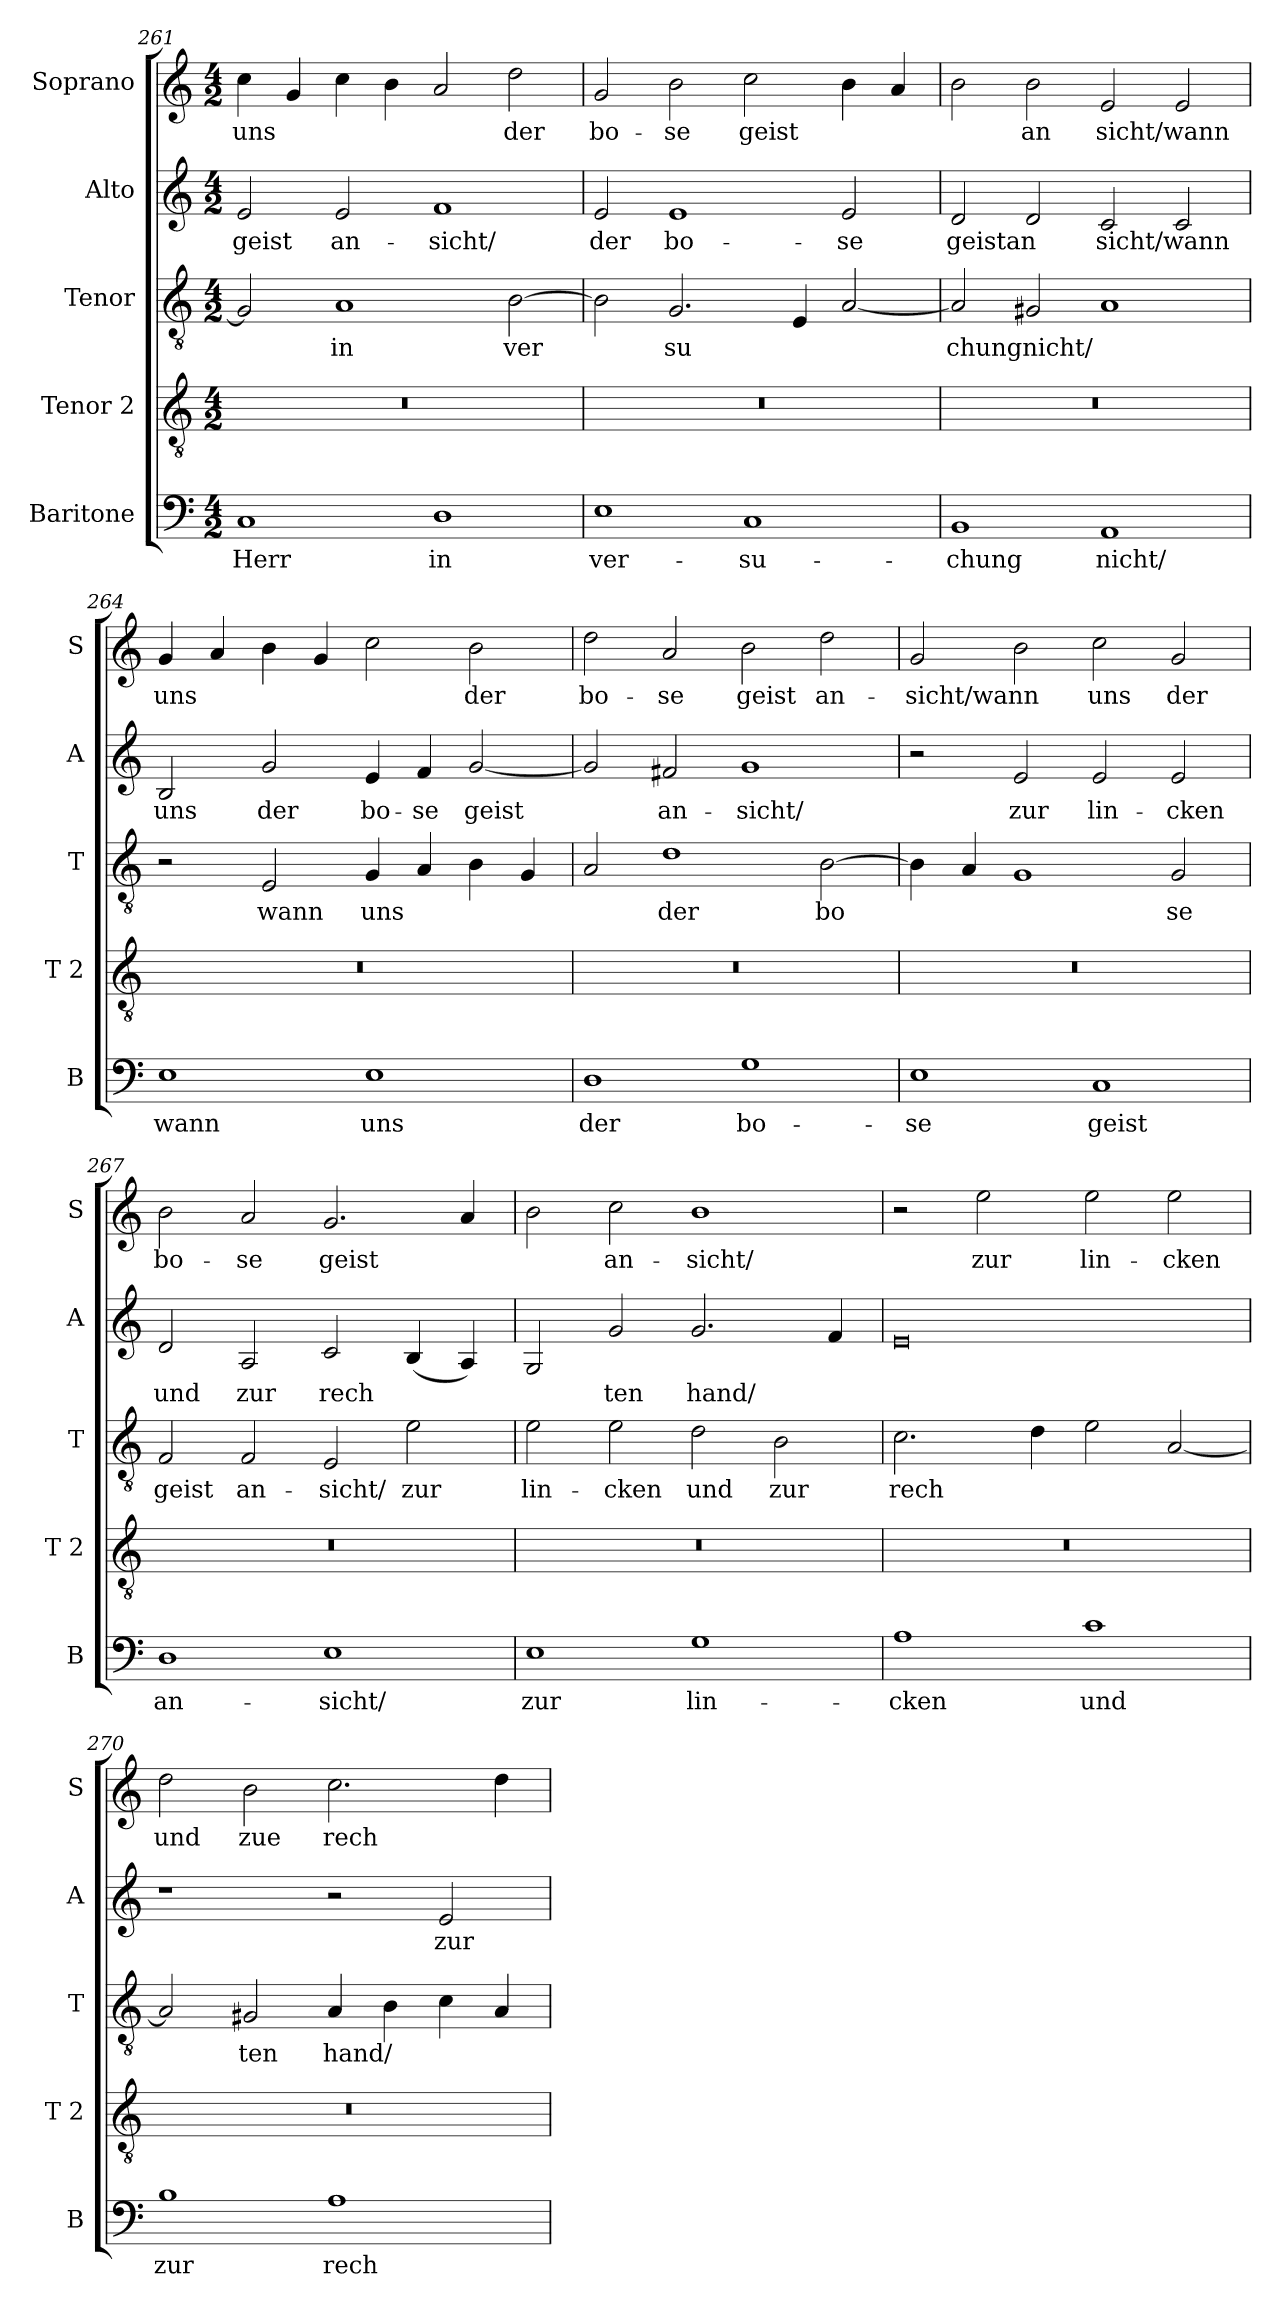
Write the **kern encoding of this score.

**kern	**text	**kern	**kern	**text	**kern	**text	**kern	**text
*part5	*part5	*part4	*part3	*part3	*part2	*part2	*part1	*part1
*staff5	*staff5	*staff4	*staff3	*staff3	*staff2	*staff2	*staff1	*staff1
*I"Baritone	*	*I"Tenor 2	*I"Tenor	*	*I"Alto	*	*I"Soprano	*
*I'B	*	*I'T 2	*I'T	*	*I'A	*	*I'S	*
*clefF4	*	*clefGv2	*clefGv2	*	*clefG2	*	*clefG2	*
*k[]	*	*k[]	*k[]	*	*k[]	*	*k[]	*
*C:	*	*C:	*C:	*	*C:	*	*C:	*
*M4/2	*	*M4/2	*M4/2	*	*M4/2	*	*M4/2	*
=261	=261	=261	=261	=261	=261	=261	=261	=261
!	!LO:LY:b:cj	!	!	!LO:LY:b:cj	!	!LO:LY:b:cj	!	!LO:LY:b:cj
1C	Herr	0r	2G/]	.	2e/	geist	4cc\	uns
!	!	!	!	!	!	!	!	!LO:LY:b:cj
.	.	.	.	.	.	.	4g/	.
!	!	!	!	!LO:LY:b:cj	!	!LO:LY:b:cj	!	!LO:LY:b:cj
.	.	.	1A	in	2e/	an-	4cc\	.
!	!	!	!	!	!	!	!	!LO:LY:b:cj
.	.	.	.	.	.	.	4b\	.
!	!LO:LY:b:cj	!	!	!	!	!LO:LY:b:cj	!	!LO:LY:b:cj
1D	in	.	.	.	1f	-sicht/	2a/	.
!	!	!	!	!LO:LY:b:cj	!	!	!	!LO:LY:b:cj
.	.	.	[<2B\	ver-	.	.	2dd\	der
!!LO:LB:g=z
=262	=262	=262	=262	=262	=262	=262	=262	=262
!	!LO:LY:b:cj	!	!	!LO:LY:b:cj	!	!LO:LY:b:cj	!	!LO:LY:b:cj
1E	ver-	0r	2B\]	--	2e/	der	2g/	bo-
!	!	!	!	!LO:LY:b:cj	!	!LO:LY:b:cj	!	!LO:LY:b:cj
.	.	.	2.G/	-su-	1e	bo-	2b\	-se
!	!LO:LY:b:cj	!	!	!	!	!	!	!LO:LY:b:cj
1C	-su-	.	.	.	.	.	2cc\	geist
!	!	!	!	!LO:LY:b:cj	!	!	!	!
.	.	.	4E/	--	.	.	.	.
!	!	!	!	!LO:LY:b:cj	!	!LO:LY:b:cj	!	!LO:LY:b:cj
.	.	.	[<2A/	--	2e/	-se	4b\	.
!	!	!	!	!	!	!	!	!LO:LY:b:cj
.	.	.	.	.	.	.	4a/	.
=263	=263	=263	=263	=263	=263	=263	=263	=263
!	!LO:LY:b:cj	!	!	!LO:LY:b:cj	!	!LO:LY:b:cj	!	!LO:LY:b:cj
1BB	-chung	0r	2A/]	-chungnicht/	2d/	geistan-	2b\	.
!	!	!	!	!LO:LY:b:cj	!	!LO:LY:b:cj	!	!LO:LY:b:cj
.	.	.	2G#X/	.	2d/	--	2b\	an
!	!LO:LY:b:cj	!	!	!LO:LY:b:cj	!	!LO:LY:b:cj	!	!LO:LY:b:cj
1AA	nicht/	.	1A	.	2c/	-sicht/wann	2e/	sicht/wann
!	!	!	!	!	!	!LO:LY:b:cj	!	!LO:LY:b:cj
.	.	.	.	.	2c/	.	2e/	.
=264	=264	=264	=264	=264	=264	=264	=264	=264
!	!LO:LY:b:cj	!	!	!	!	!LO:LY:b:cj	!	!LO:LY:b:cj
1E	wann	0r	2r	.	2B/	uns	4g/	uns
!	!	!	!	!	!	!	!	!LO:LY:b:cj
.	.	.	.	.	.	.	4a/	.
!	!	!	!	!LO:LY:b:cj	!	!LO:LY:b:cj	!	!LO:LY:b:cj
.	.	.	2E/	wann	2g/	der	4b\	.
!	!	!	!	!	!	!	!	!LO:LY:b:cj
.	.	.	.	.	.	.	4g/	.
!	!LO:LY:b:cj	!	!	!LO:LY:b:cj	!	!LO:LY:b:cj	!	!LO:LY:b:cj
1E	uns	.	4G/	uns	4e/	bo-	2cc\	.
!	!	!	!	!LO:LY:b:cj	!	!LO:LY:b:cj	!	!
.	.	.	4A/	.	4f/	-se	.	.
!	!	!	!	!LO:LY:b:cj	!	!LO:LY:b:cj	!	!LO:LY:b:cj
.	.	.	4B\	.	[<2g/	geist	2b\	der
!	!	!	!	!LO:LY:b:cj	!	!	!	!
.	.	.	4G/	.	.	.	.	.
=265	=265	=265	=265	=265	=265	=265	=265	=265
!	!LO:LY:b:cj	!	!	!LO:LY:b:cj	!	!LO:LY:b:cj	!	!LO:LY:b:cj
1D	der	0r	2A/	.	2g/]	.	2dd\	bo-
!	!	!	!	!LO:LY:b:cj	!	!LO:LY:b:cj	!	!LO:LY:b:cj
.	.	.	1d	der	2f#X/	an-	2a/	-se
!	!LO:LY:b:cj	!	!	!	!	!LO:LY:b:cj	!	!LO:LY:b:cj
1G	bo-	.	.	.	1g	-sicht/	2b\	geist
!	!	!	!	!LO:LY:b:cj	!	!	!	!LO:LY:b:cj
.	.	.	[>2B\	bo-	.	.	2dd\	an-
=266	=266	=266	=266	=266	=266	=266	=266	=266
!	!LO:LY:b:cj	!	!	!LO:LY:b:cj	!	!	!	!LO:LY:b:cj
1E	-se	0r	4B\]	--	2r	.	2g/	-sicht/wann
!	!	!	!	!LO:LY:b:cj	!	!	!	!
.	.	.	4A/	--	.	.	.	.
!	!	!	!	!LO:LY:b:cj	!	!LO:LY:b:cj	!	!LO:LY:b:cj
.	.	.	1G	--	2e/	zur	2b\	.
!	!LO:LY:b:cj	!	!	!	!	!LO:LY:b:cj	!	!LO:LY:b:cj
1C	geist	.	.	.	2e/	lin-	2cc\	uns
!	!	!	!	!LO:LY:b:cj	!	!LO:LY:b:cj	!	!LO:LY:b:cj
.	.	.	2G/	-se	2e/	-cken	2g/	der
=267	=267	=267	=267	=267	=267	=267	=267	=267
!	!LO:LY:b:cj	!	!	!LO:LY:b:cj	!	!LO:LY:b:cj	!	!LO:LY:b:cj
1D	an-	0r	2F/	geist	2d/	und	2b\	bo-
!	!	!	!	!LO:LY:b:cj	!	!LO:LY:b:cj	!	!LO:LY:b:cj
.	.	.	2F/	an-	2A/	zur	2a/	-se
!	!LO:LY:b:cj	!	!	!LO:LY:b:cj	!	!LO:LY:b:cj	!	!LO:LY:b:cj
1E	-sicht/	.	2E/	-sicht/	2c/	rech-	2.g/	geist
!	!	!	!	!LO:LY:b:cj	!	!LO:LY:b:cj	!	!
.	.	.	2e\	zur	(>4B/	--	.	.
!	!	!	!	!	!	!LO:LY:b:cj	!	!LO:LY:b:cj
.	.	.	.	.	4A/)	--	4a/	.
!!LO:PB:g=z
=268	=268	=268	=268	=268	=268	=268	=268	=268
!	!LO:LY:b:cj	!	!	!LO:LY:b:cj	!	!LO:LY:b:cj	!	!LO:LY:b:cj
1E	zur	0r	2e\	lin-	2G/	--	2b\	.
!	!	!	!	!LO:LY:b:cj	!	!LO:LY:b:cj	!	!LO:LY:b:cj
.	.	.	2e\	-cken	2g/	-ten	2cc\	an-
!	!LO:LY:b:cj	!	!	!LO:LY:b:cj	!	!LO:LY:b:cj	!	!LO:LY:b:cj
1G	lin-	.	2d\	und	2.g/	hand/	1b	-sicht/
!	!	!	!	!LO:LY:b:cj	!	!	!	!
.	.	.	2B\	zur	.	.	.	.
!	!	!	!	!	!	!LO:LY:b:cj	!	!
.	.	.	.	.	4f/	.	.	.
=269	=269	=269	=269	=269	=269	=269	=269	=269
!	!LO:LY:b:cj	!	!	!LO:LY:b:cj	!	!LO:LY:b:cj	!	!
1A	-cken	0r	2.c\	rech-	0e	.	2r	.
!	!	!	!	!	!	!	!	!LO:LY:b:cj
.	.	.	.	.	.	.	2ee\	zur
!	!	!	!	!LO:LY:b:cj	!	!	!	!
.	.	.	4d\	--	.	.	.	.
!	!LO:LY:b:cj	!	!	!LO:LY:b:cj	!	!	!	!LO:LY:b:cj
1c	und	.	2e\	--	.	.	2ee\	lin-
!	!	!	!	!LO:LY:b:cj	!	!	!	!LO:LY:b:cj
.	.	.	[<2A/	--	.	.	2ee\	-cken
=270	=270	=270	=270	=270	=270	=270	=270	=270
!	!LO:LY:b:cj	!	!	!LO:LY:b:cj	!	!	!	!LO:LY:b:cj
1B	zur	0r	2A/]	--	1r	.	2dd\	und
!	!	!	!	!LO:LY:b:cj	!	!	!	!LO:LY:b:cj
.	.	.	2G#X/	-ten	.	.	2b\	zue
!	!LO:LY:b:cj	!	!	!LO:LY:b:cj	!	!	!	!LO:LY:b:cj
1A	rech-	.	4A/	hand/	2r	.	2.cc\	rech-
!	!	!	!	!LO:LY:b:cj	!	!	!	!
.	.	.	4B\	.	.	.	.	.
!	!	!	!	!LO:LY:b:cj	!	!LO:LY:b:cj	!	!
.	.	.	4c\	.	2e/	zur	.	.
!	!	!	!	!LO:LY:b:cj	!	!	!	!LO:LY:b:cj
.	.	.	4A/	.	.	.	4dd\	--
=	=	=	=	=	=	=	=	=
*-	*-	*-	*-	*-	*-	*-	*-	*-
